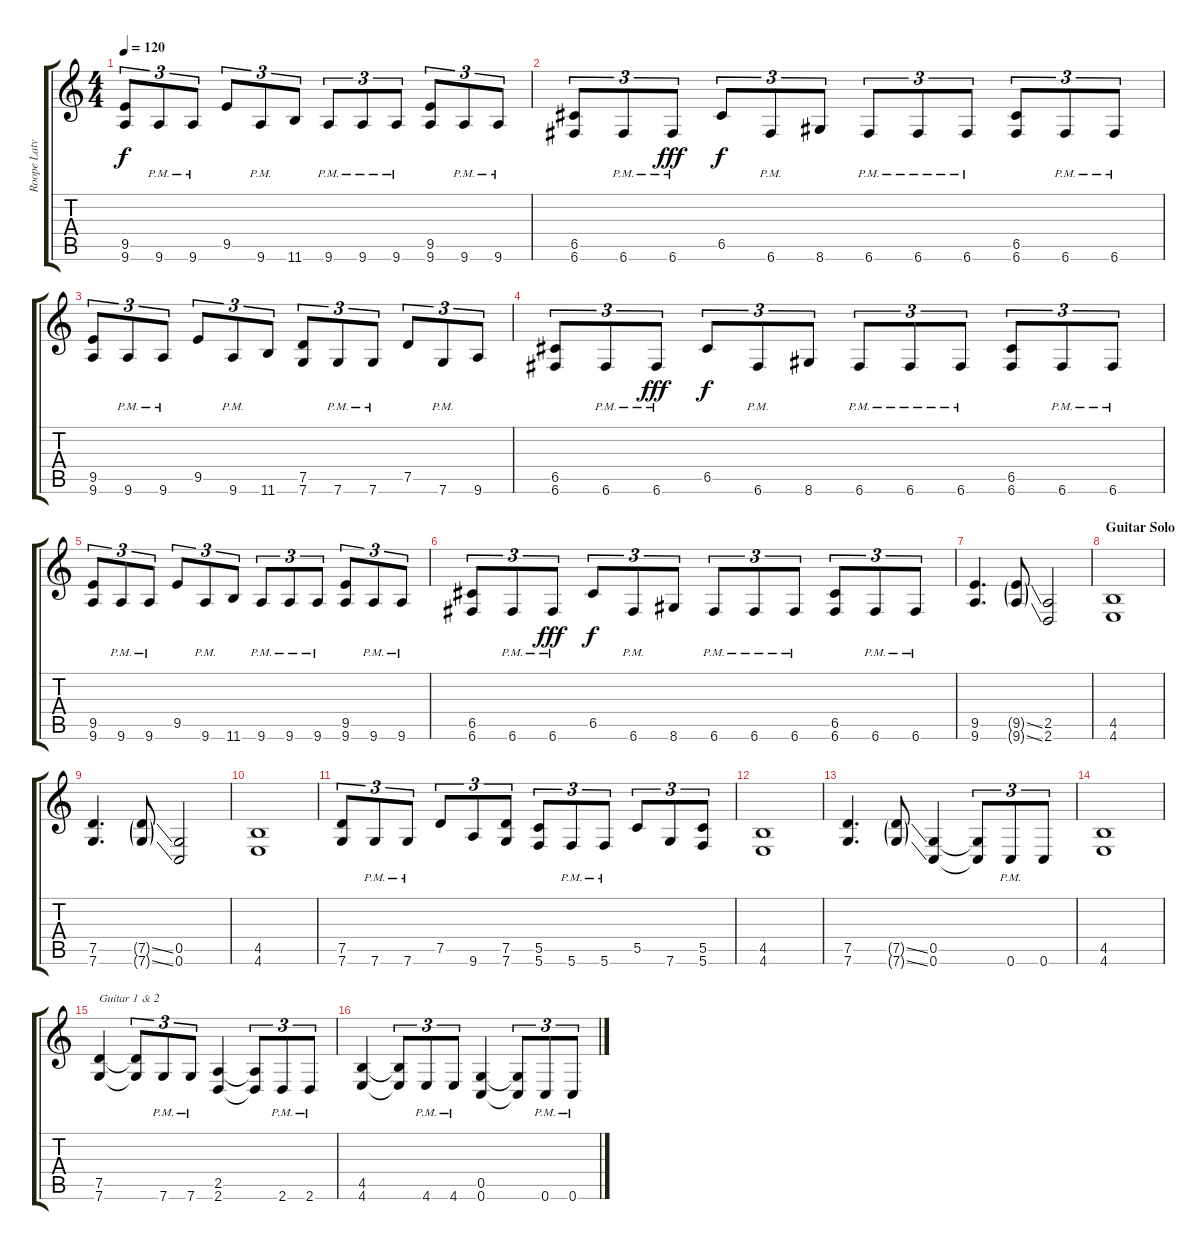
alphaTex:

\track ("Roope Latvala [Guitar 2]" "Roope Latv") {instrument distortionguitar}
\staff {score tabs}
\tuning (D4 A3 F3 C3 G2 C2) {hide}
\ts (4 4)
\tempo 120
\clef g2
\ks c
(9.5 9.6).8{tu (3 2) dy f} 9.6{pm}.8{tu (3 2)} 9.6{pm}.8{tu (3 2)} 9.5.8{tu (3 2)} 9.6{pm}.8{tu (3 2)} 11.6.8{tu (3 2)} 9.6{pm}.8{tu (3 2)} 9.6{pm}.8{tu (3 2)} 9.6{pm}.8{tu (3 2)} (9.5 9.6).8{tu (3 2)} 9.6{pm}.8{tu (3 2)} 9.6{pm}.8{tu (3 2)} |
(6.5 6.6).8{tu (3 2)} 6.6{pm}.8{tu (3 2)} 6.6{pm}.8{tu (3 2) dy fff} 6.5.8{tu (3 2) dy f} 6.6{pm}.8{tu (3 2)} 8.6.8{tu (3 2)} 6.6{pm}.8{tu (3 2)} 6.6{pm}.8{tu (3 2)} 6.6{pm}.8{tu (3 2)} (6.5 6.6).8{tu (3 2)} 6.6{pm}.8{tu (3 2)} 6.6{pm}.8{tu (3 2)} |
(9.5 9.6).8{tu (3 2)} 9.6{pm}.8{tu (3 2)} 9.6{pm}.8{tu (3 2)} 9.5.8{tu (3 2)} 9.6{pm}.8{tu (3 2)} 11.6.8{tu (3 2)} (7.5 7.6).8{tu (3 2)} 7.6{pm}.8{tu (3 2)} 7.6{pm}.8{tu (3 2)} 7.5.8{tu (3 2)} 7.6{pm}.8{tu (3 2)} 9.6.8{tu (3 2)} |
(6.5 6.6).8{tu (3 2)} 6.6{pm}.8{tu (3 2)} 6.6{pm}.8{tu (3 2) dy fff} 6.5.8{tu (3 2) dy f} 6.6{pm}.8{tu (3 2)} 8.6.8{tu (3 2)} 6.6{pm}.8{tu (3 2)} 6.6{pm}.8{tu (3 2)} 6.6{pm}.8{tu (3 2)} (6.5 6.6).8{tu (3 2)} 6.6{pm}.8{tu (3 2)} 6.6{pm}.8{tu (3 2)} |
(9.5 9.6).8{tu (3 2)} 9.6{pm}.8{tu (3 2)} 9.6{pm}.8{tu (3 2)} 9.5.8{tu (3 2)} 9.6{pm}.8{tu (3 2)} 11.6.8{tu (3 2)} 9.6{pm}.8{tu (3 2)} 9.6{pm}.8{tu (3 2)} 9.6{pm}.8{tu (3 2)} (9.5 9.6).8{tu (3 2)} 9.6{pm}.8{tu (3 2)} 9.6{pm}.8{tu (3 2)} |
(6.5 6.6).8{tu (3 2)} 6.6{pm}.8{tu (3 2)} 6.6{pm}.8{tu (3 2) dy fff} 6.5.8{tu (3 2) dy f} 6.6{pm}.8{tu (3 2)} 8.6.8{tu (3 2)} 6.6{pm}.8{tu (3 2)} 6.6{pm}.8{tu (3 2)} 6.6{pm}.8{tu (3 2)} (6.5 6.6).8{tu (3 2)} 6.6{pm}.8{tu (3 2)} 6.6{pm}.8{tu (3 2)} |
(9.5 9.6).4{d} (9.5{ss g} 9.6{ss g}).8 (2.5 2.6).2 |
\section ("" "Guitar Solo")
(4.5 4.6).1 |
(7.5 7.6).4{d} (7.5{ss g} 7.6{ss g}).8 (0.5 0.6).2 |
(4.5 4.6).1 |
(7.5 7.6).8{tu (3 2)} 7.6{pm}.8{tu (3 2)} 7.6{pm}.8{tu (3 2)} 7.5.8{tu (3 2)} 9.6.8{tu (3 2)} (7.5 7.6).8{tu (3 2)} (5.5 5.6).8{tu (3 2)} 5.6{pm}.8{tu (3 2)} 5.6{pm}.8{tu (3 2)} 5.5.8{tu (3 2)} 7.6.8{tu (3 2)} (5.5 5.6).8{tu (3 2)} |
(4.5 4.6).1 |
(7.5 7.6).4{d} (7.5{ss g} 7.6{ss g}).8 (0.5 0.6).4 (0.5{t} 0.6{t}).8{tu (3 2)} 0.6{pm}.8{tu (3 2)} 0.6.8{tu (3 2)} |
(4.5 4.6).1 |
(7.5 7.6).4{txt "Guitar 1 & 2"} (7.5{t} 7.6{t}).8{tu (3 2)} 7.6{pm}.8{tu (3 2)} 7.6{pm}.8{tu (3 2)} (2.5 2.6).4 (2.5{t} 2.6{t}).8{tu (3 2)} 2.6{pm}.8{tu (3 2)} 2.6{pm}.8{tu (3 2)} |
(4.5 4.6).4 (4.5{t} 4.6{t}).8{tu (3 2)} 4.6{pm}.8{tu (3 2)} 4.6{pm}.8{tu (3 2)} (0.5 0.6).4 (0.5{t} 0.6{t}).8{tu (3 2)} 0.6{pm}.8{tu (3 2)} 0.6{pm}.8{tu (3 2)}
